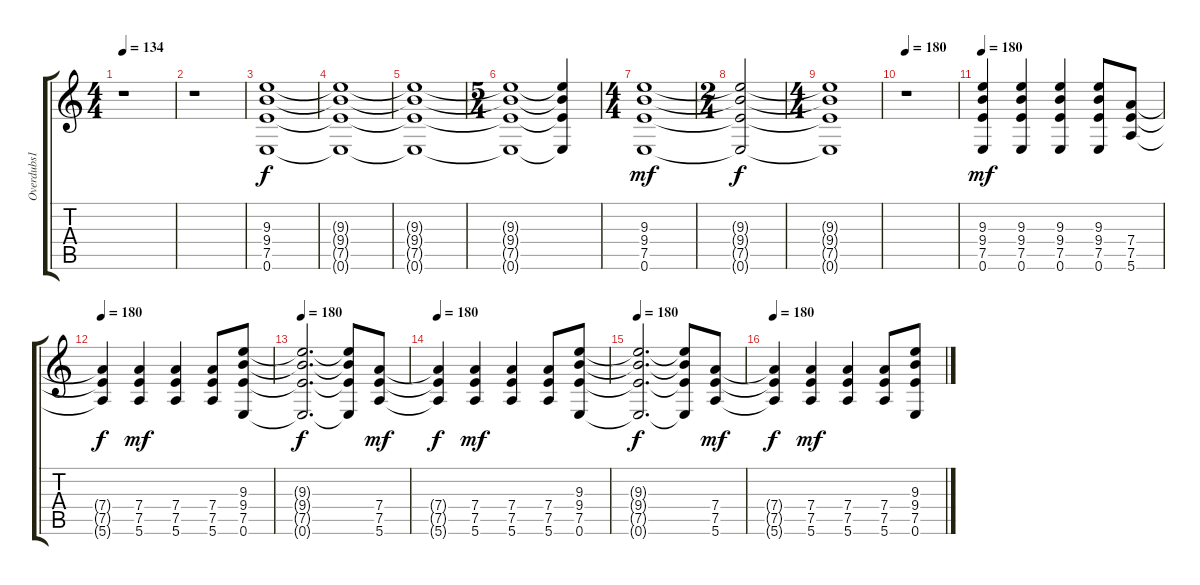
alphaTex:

\track ("Overdubs1" "Overdubs1") {instrument overdrivenguitar}
\staff {score tabs}
\tuning (E4 B3 G3 D3 A2 E2) {hide}
\ts (4 4)
\tempo 134
\clef g2
\ks c
r.1{dy f instrument overdrivenguitar} |
r.1 |
(9.3 9.4 7.5 0.6).1 |
(9.3{t} 9.4{t} 7.5{t} 0.6{t}).1 |
(9.3{t} 9.4{t} 7.5{t} 0.6{t}).1 |
\ts (5 4)
(9.3{t} 9.4{t} 7.5{t} 0.6{t}).1 (9.3{t} 9.4{t} 7.5{t} 0.6{t}).4 |
\ts (4 4)
(9.3 9.4 7.5 0.6).1{dy mf} |
\ts (2 4)
(9.3{t} 9.4{t} 7.5{t} 0.6{t}).2{dy f} |
\ts (4 4)
(9.3{t} 9.4{t} 7.5{t} 0.6{t}).1 |
\tempo 180
r.1 |
\tempo 180
(9.3 9.4 7.5 0.6).4{dy mf} (9.3 9.4 7.5 0.6).4 (9.3 9.4 7.5 0.6).4 (9.3 9.4 7.5 0.6).8 (7.4 7.5 5.6).8 |
\tempo 180
(7.4{t} 7.5{t} 5.6{t}).4{dy f} (7.4 7.5 5.6).4{dy mf} (7.4 7.5 5.6).4 (7.4 7.5 5.6).8 (9.3 9.4 7.5 0.6).8 |
\tempo 180
(9.3{t} 9.4{t} 7.5{t} 0.6{t}).2{d dy f} (9.3{t} 9.4{t} 7.5{t} 0.6{t}).8 (7.4 7.5 5.6).8{dy mf} |
\tempo 180
(7.4{t} 7.5{t} 5.6{t}).4{dy f} (7.4 7.5 5.6).4{dy mf} (7.4 7.5 5.6).4 (7.4 7.5 5.6).8 (9.3 9.4 7.5 0.6).8 |
\tempo 180
(9.3{t} 9.4{t} 7.5{t} 0.6{t}).2{d dy f} (9.3{t} 9.4{t} 7.5{t} 0.6{t}).8 (7.4 7.5 5.6).8{dy mf} |
\tempo 180
(7.4{t} 7.5{t} 5.6{t}).4{dy f} (7.4 7.5 5.6).4{dy mf} (7.4 7.5 5.6).4 (7.4 7.5 5.6).8 (9.3 9.4 7.5 0.6).8
